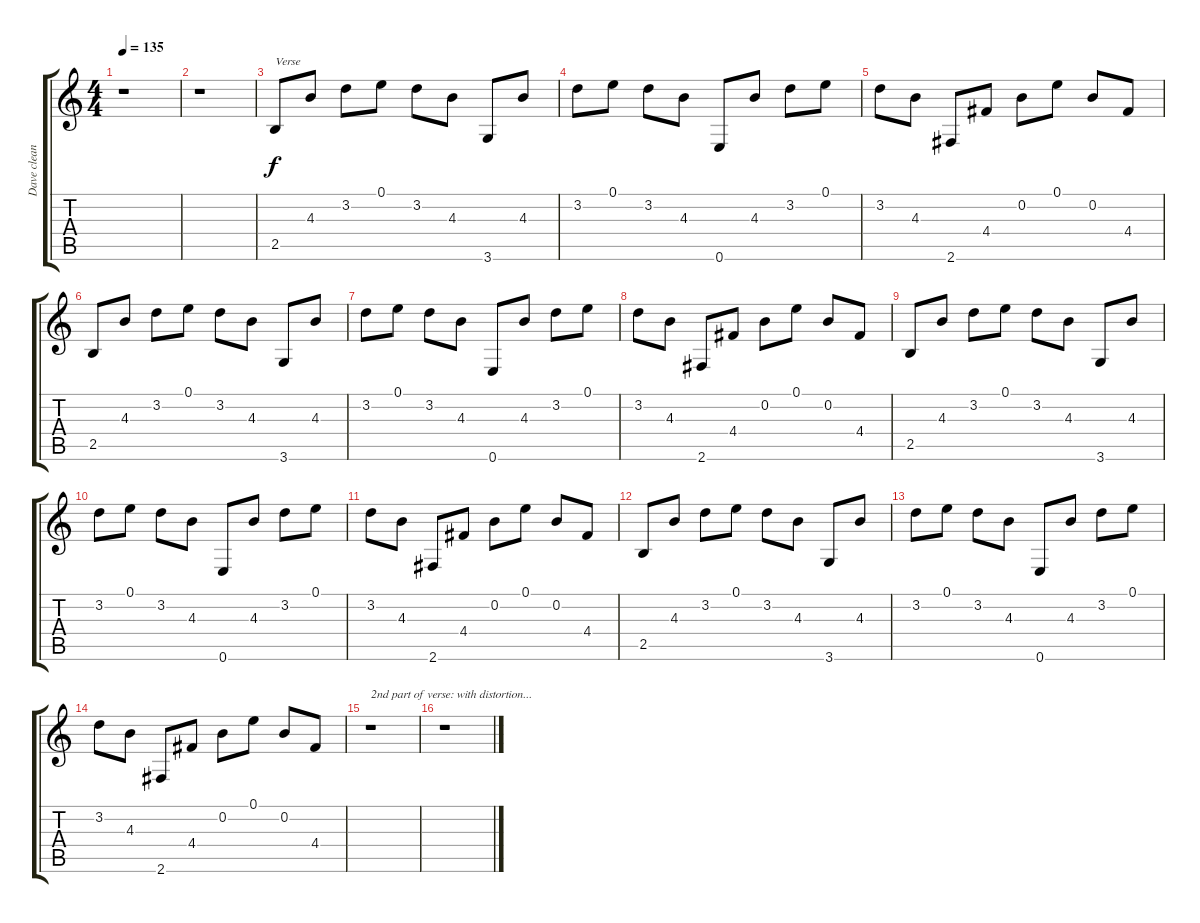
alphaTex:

\track ("Dave clean" "Dave clean") {instrument electricguitarclean}
\staff {score tabs}
\tuning (E4 B3 G3 D3 A2 E2) {hide}
\ts (4 4)
\tempo 135
\clef g2
\ks c
r.1{dy f} |
r.1 |
2.5.8{txt "Verse"} 4.3.8 3.2.8 0.1.8 3.2.8 4.3.8 3.6.8 4.3.8 |
3.2.8 0.1.8 3.2.8 4.3.8 0.6.8 4.3.8 3.2.8 0.1.8 |
3.2.8 4.3.8 2.6.8 4.4.8 0.2.8 0.1.8 0.2.8 4.4.8 |
2.5.8 4.3.8 3.2.8 0.1.8 3.2.8 4.3.8 3.6.8 4.3.8 |
3.2.8 0.1.8 3.2.8 4.3.8 0.6.8 4.3.8 3.2.8 0.1.8 |
3.2.8 4.3.8 2.6.8 4.4.8 0.2.8 0.1.8 0.2.8 4.4.8 |
2.5.8 4.3.8 3.2.8 0.1.8 3.2.8 4.3.8 3.6.8 4.3.8 |
3.2.8 0.1.8 3.2.8 4.3.8 0.6.8 4.3.8 3.2.8 0.1.8 |
3.2.8 4.3.8 2.6.8 4.4.8 0.2.8 0.1.8 0.2.8 4.4.8 |
2.5.8 4.3.8 3.2.8 0.1.8 3.2.8 4.3.8 3.6.8 4.3.8 |
3.2.8 0.1.8 3.2.8 4.3.8 0.6.8 4.3.8 3.2.8 0.1.8 |
3.2.8 4.3.8 2.6.8 4.4.8 0.2.8 0.1.8 0.2.8 4.4.8 |
r.1{txt "2nd part of verse: with distortion..."} |
r.1
